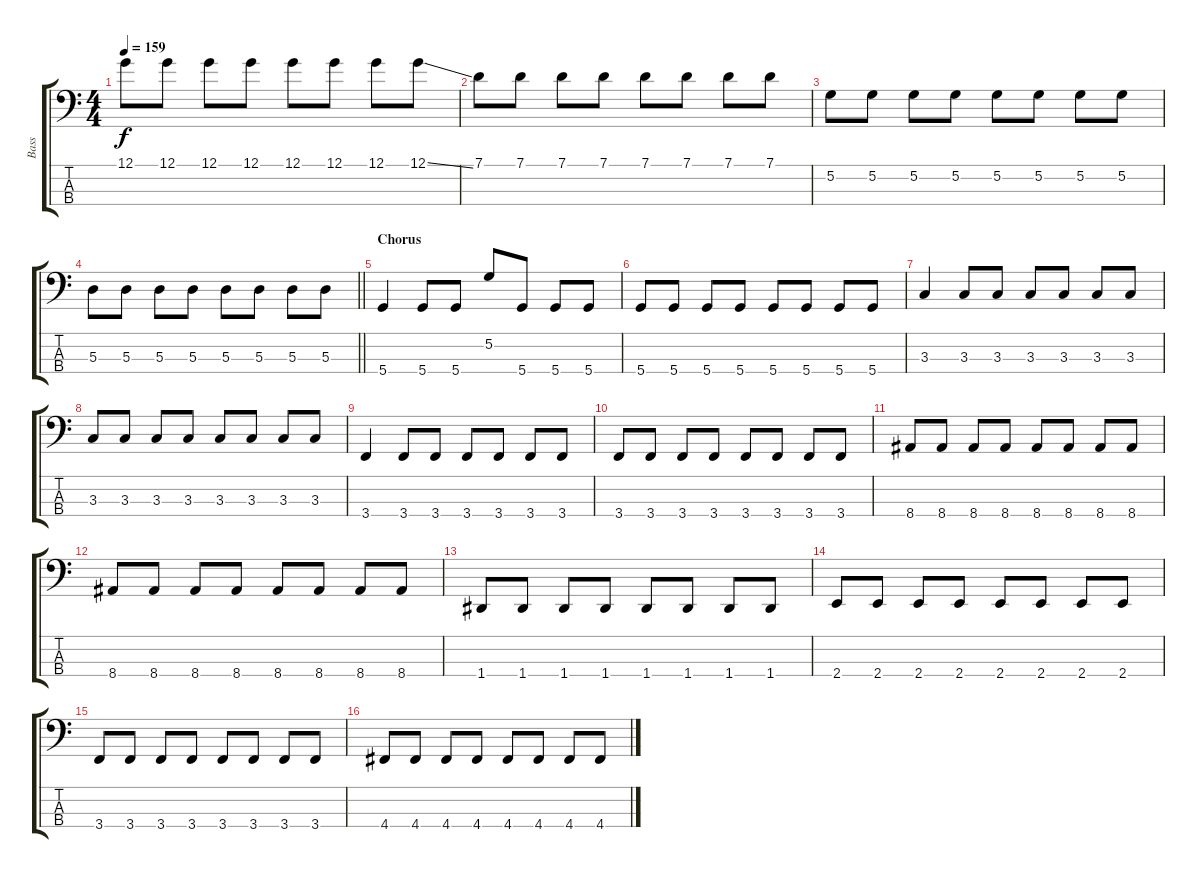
\track ("Bass" "Bass") {instrument electricbassfinger}
\staff {score tabs}
\tuning (G2 D2 A1 D1) {hide}
\ts (4 4)
\tempo 159
\clef f4
\ks c
12.1.8{dy f} 12.1.8 12.1.8 12.1.8 12.1.8 12.1.8 12.1.8 12.1{ss}.8 |
7.1.8 7.1.8 7.1.8 7.1.8 7.1.8 7.1.8 7.1.8 7.1.8 |
5.2.8 5.2.8 5.2.8 5.2.8 5.2.8 5.2.8 5.2.8 5.2.8 |
\barLineRight lightlight
5.3.8 5.3.8 5.3.8 5.3.8 5.3.8 5.3.8 5.3.8 5.3.8 |
\section ("" "Chorus")
5.4.4 5.4.8 5.4.8 5.2.8 5.4.8 5.4.8 5.4.8 |
5.4.8 5.4.8 5.4.8 5.4.8 5.4.8 5.4.8 5.4.8 5.4.8 |
3.3.4 3.3.8 3.3.8 3.3.8 3.3.8 3.3.8 3.3.8 |
3.3.8 3.3.8 3.3.8 3.3.8 3.3.8 3.3.8 3.3.8 3.3.8 |
3.4.4 3.4.8 3.4.8 3.4.8 3.4.8 3.4.8 3.4.8 |
3.4.8 3.4.8 3.4.8 3.4.8 3.4.8 3.4.8 3.4.8 3.4.8 |
8.4.8 8.4.8 8.4.8 8.4.8 8.4.8 8.4.8 8.4.8 8.4.8 |
8.4.8 8.4.8 8.4.8 8.4.8 8.4.8 8.4.8 8.4.8 8.4.8 |
1.4.8 1.4.8 1.4.8 1.4.8 1.4.8 1.4.8 1.4.8 1.4.8 |
2.4.8 2.4.8 2.4.8 2.4.8 2.4.8 2.4.8 2.4.8 2.4.8 |
3.4.8 3.4.8 3.4.8 3.4.8 3.4.8 3.4.8 3.4.8 3.4.8 |
4.4.8 4.4.8 4.4.8 4.4.8 4.4.8 4.4.8 4.4.8 4.4.8
